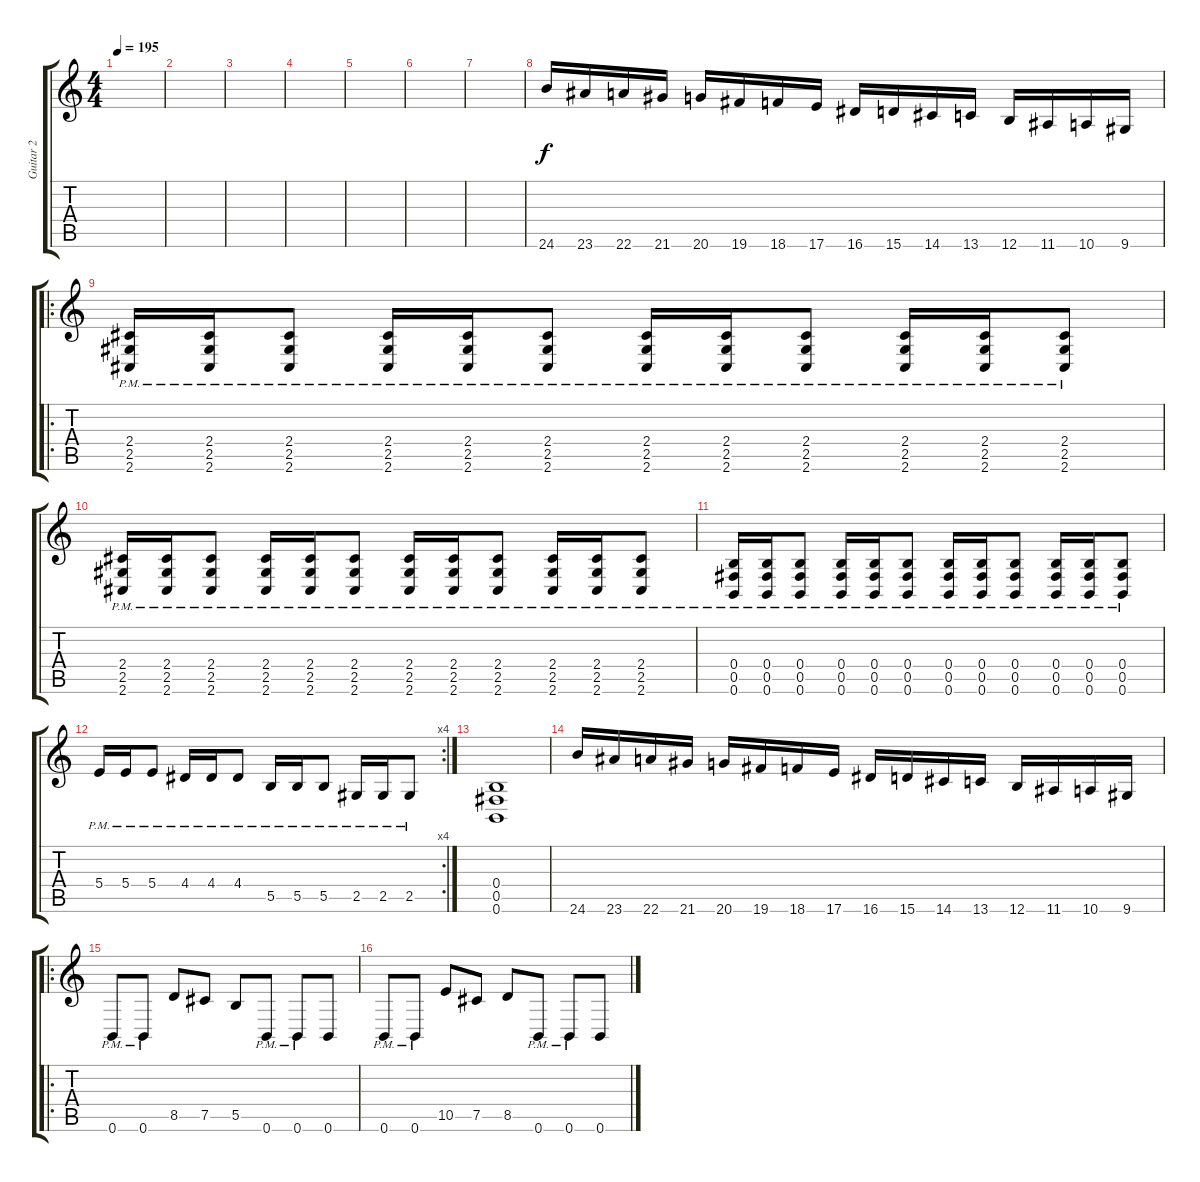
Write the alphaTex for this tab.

\track ("Guitar 2" "Guitar 2") {instrument distortionguitar}
\staff {score tabs}
\tuning (Db4 Ab3 E3 B2 Gb2 B1) {hide}
\ts (4 4)
\tempo 195
\clef g2
\ks c
|
|
|
|
|
|
|
24.6.16{instrument guitarfretnoise} 23.6.16 22.6.16 21.6.16 20.6.16 19.6.16 18.6.16 17.6.16 16.6.16 15.6.16 14.6.16 13.6.16 12.6.16 11.6.16 10.6.16 9.6.16 |
\ro
(2.4{pm} 2.5{pm} 2.6{pm}).16{instrument distortionguitar} (2.4{pm} 2.5{pm} 2.6{pm}).16 (2.4{pm} 2.5{pm} 2.6{pm}).8 (2.4{pm} 2.5{pm} 2.6{pm}).16 (2.4{pm} 2.5{pm} 2.6{pm}).16 (2.4{pm} 2.5{pm} 2.6{pm}).8 (2.4{pm} 2.5{pm} 2.6{pm}).16 (2.4{pm} 2.5{pm} 2.6{pm}).16 (2.4{pm} 2.5{pm} 2.6{pm}).8 (2.4{pm} 2.5{pm} 2.6{pm}).16 (2.4{pm} 2.5{pm} 2.6{pm}).16 (2.4{pm} 2.5{pm} 2.6{pm}).8 |
(2.4{pm} 2.5{pm} 2.6{pm}).16 (2.4{pm} 2.5{pm} 2.6{pm}).16 (2.4{pm} 2.5{pm} 2.6{pm}).8 (2.4{pm} 2.5{pm} 2.6{pm}).16 (2.4{pm} 2.5{pm} 2.6{pm}).16 (2.4{pm} 2.5{pm} 2.6{pm}).8 (2.4{pm} 2.5{pm} 2.6{pm}).16 (2.4{pm} 2.5{pm} 2.6{pm}).16 (2.4{pm} 2.5{pm} 2.6{pm}).8 (2.4{pm} 2.5{pm} 2.6{pm}).16 (2.4{pm} 2.5{pm} 2.6{pm}).16 (2.4{pm} 2.5{pm} 2.6{pm}).8 |
(0.4{pm} 0.5{pm} 0.6{pm}).16 (0.4{pm} 0.5{pm} 0.6{pm}).16 (0.4{pm} 0.5{pm} 0.6{pm}).8 (0.4{pm} 0.5{pm} 0.6{pm}).16 (0.4{pm} 0.5{pm} 0.6{pm}).16 (0.4{pm} 0.5{pm} 0.6{pm}).8 (0.4{pm} 0.5{pm} 0.6{pm}).16 (0.4{pm} 0.5{pm} 0.6{pm}).16 (0.4{pm} 0.5{pm} 0.6{pm}).8 (0.4{pm} 0.5{pm} 0.6{pm}).16 (0.4{pm} 0.5{pm} 0.6{pm}).16 (0.4{pm} 0.5{pm} 0.6{pm}).8 |
\rc 4
5.4{pm}.16 5.4{pm}.16 5.4{pm}.8 4.4{pm}.16 4.4{pm}.16 4.4{pm}.8 5.5{pm}.16 5.5{pm}.16 5.5{pm}.8 2.5{pm}.16 2.5{pm}.16 2.5{pm}.8 |
(0.4 0.5 0.6).1 |
24.6.16{instrument guitarfretnoise} 23.6.16 22.6.16 21.6.16 20.6.16 19.6.16 18.6.16 17.6.16 16.6.16 15.6.16 14.6.16 13.6.16 12.6.16 11.6.16 10.6.16 9.6.16 |
\ro
0.6{pm}.8{instrument distortionguitar} 0.6{pm}.8 8.5.8 7.5.8 5.5.8 0.6{pm}.8 0.6{pm}.8 0.6.8 |
0.6{pm}.8 0.6{pm}.8 10.5.8 7.5.8 8.5.8 0.6{pm}.8 0.6{pm}.8 0.6.8
